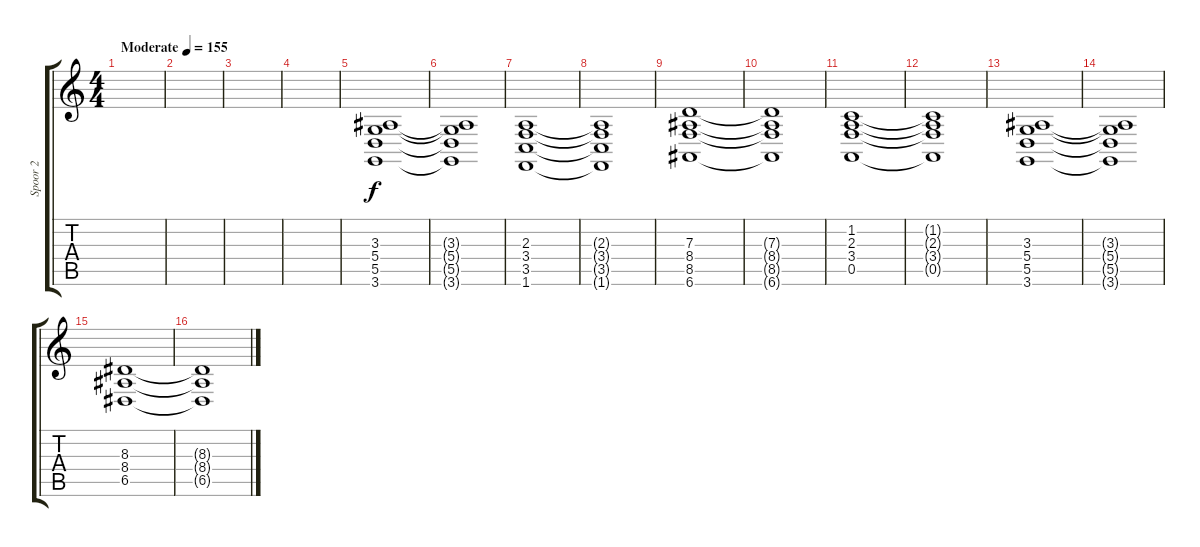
\track ("Spoor 2" "Spoor 2") {instrument synthstrings1}
\staff {score tabs}
\tuning (E4 B3 G3 D3 A2 E2) {hide}
\ts (4 4)
\tempo (155 "Moderate")
\clef g2
\ks c
|
|
|
|
(3.3 5.4 5.5 3.6).1 |
(3.3{t} 5.4{t} 5.5{t} 3.6{t}).1 |
(2.3 3.4 3.5 1.6).1 |
(2.3{t} 3.4{t} 3.5{t} 1.6{t}).1 |
(7.3 8.4 8.5 6.6).1 |
(7.3{t} 8.4{t} 8.5{t} 6.6{t}).1 |
(1.2 2.3 3.4 0.5).1 |
(1.2{t} 2.3{t} 3.4{t} 0.5{t}).1 |
(3.3 5.4 5.5 3.6).1 |
(3.3{t} 5.4{t} 5.5{t} 3.6{t}).1 |
(8.3 8.4 6.5).1 |
(8.3{t} 8.4{t} 6.5{t}).1
